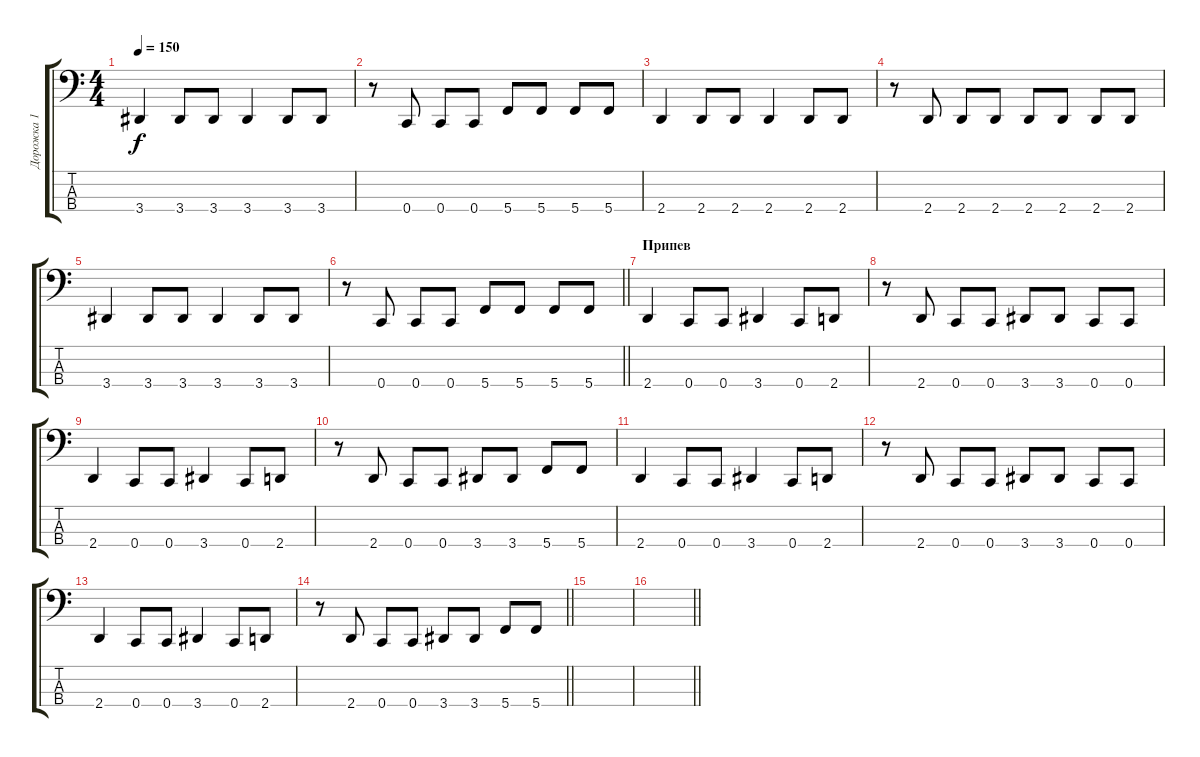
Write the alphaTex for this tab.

\track ("Дорожка 1" "Дорожка 1") {instrument electricbasspick}
\staff {score tabs}
\tuning (F2 C2 G1 C1) {hide}
\ts (4 4)
\tempo 150
\clef f4
\ks c
3.4.4{dy f} 3.4.8 3.4.8 3.4.4 3.4.8 3.4.8 |
r.8 0.4.8 0.4.8 0.4.8 5.4.8 5.4.8 5.4.8 5.4.8 |
2.4.4 2.4.8 2.4.8 2.4.4 2.4.8 2.4.8 |
r.8 2.4.8 2.4.8 2.4.8 2.4.8 2.4.8 2.4.8 2.4.8 |
3.4.4 3.4.8 3.4.8 3.4.4 3.4.8 3.4.8 |
\barLineRight lightlight
r.8 0.4.8 0.4.8 0.4.8 5.4.8 5.4.8 5.4.8 5.4.8 |
\section ("" "Припев")
2.4.4 0.4.8 0.4.8 3.4.4 0.4.8 2.4.8 |
r.8 2.4.8 0.4.8 0.4.8 3.4.8 3.4.8 0.4.8 0.4.8 |
2.4.4 0.4.8 0.4.8 3.4.4 0.4.8 2.4.8 |
r.8 2.4.8 0.4.8 0.4.8 3.4.8 3.4.8 5.4.8 5.4.8 |
2.4.4 0.4.8 0.4.8 3.4.4 0.4.8 2.4.8 |
r.8 2.4.8 0.4.8 0.4.8 3.4.8 3.4.8 0.4.8 0.4.8 |
2.4.4 0.4.8 0.4.8 3.4.4 0.4.8 2.4.8 |
\barLineRight lightlight
r.8 2.4.8 0.4.8 0.4.8 3.4.8 3.4.8 5.4.8 5.4.8 |
|
\barLineRight lightlight
